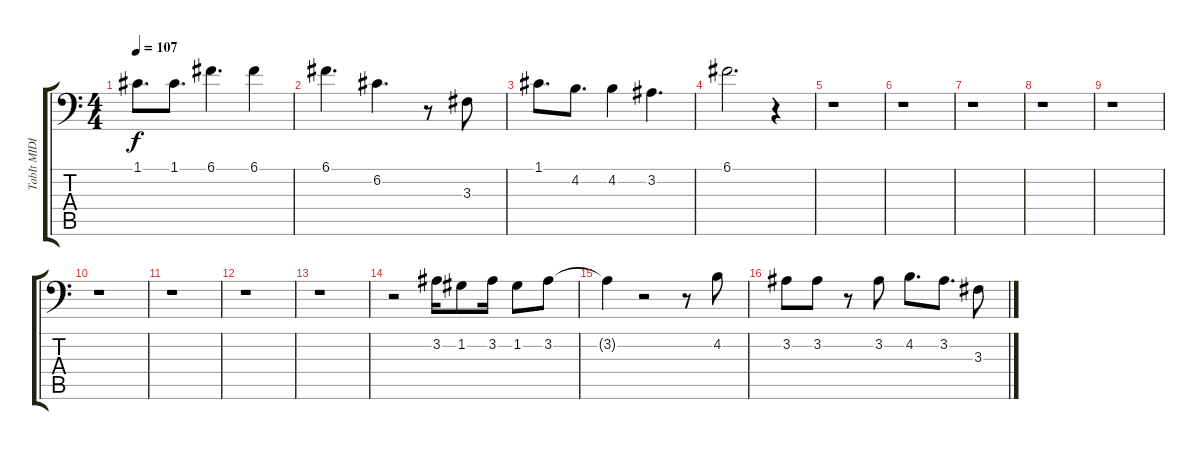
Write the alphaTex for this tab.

\track ("TabIt MIDI - Track 1" "TabIt MIDI") {instrument oboe}
\staff {score tabs}
\tuning (C4 G3 Eb3 Bb2 F2 Bb1) {hide}
\ts (4 4)
\tempo 107
\clef f4
\ks c
1.1.8{d dy f} 1.1.8{d} 6.1.4{d} 6.1.4 |
6.1.4{d} 6.2.4{d} r.8 3.3.8 |
1.1.8{d} 4.2.8{d} 4.2.4 3.2.4{d} |
6.1.2{d} r.4 |
r.1 |
r.1 |
r.1 |
r.1 |
r.1 |
r.1 |
r.1 |
r.1 |
r.1 |
r.2 3.2.16 1.2.8 3.2.16 1.2.8 3.2.8 |
3.2{t}.4 r.2 r.8 4.2.8 |
3.2.8 3.2.8 r.8 3.2.8 4.2.8{d} 3.2.8{d} 3.3.8
